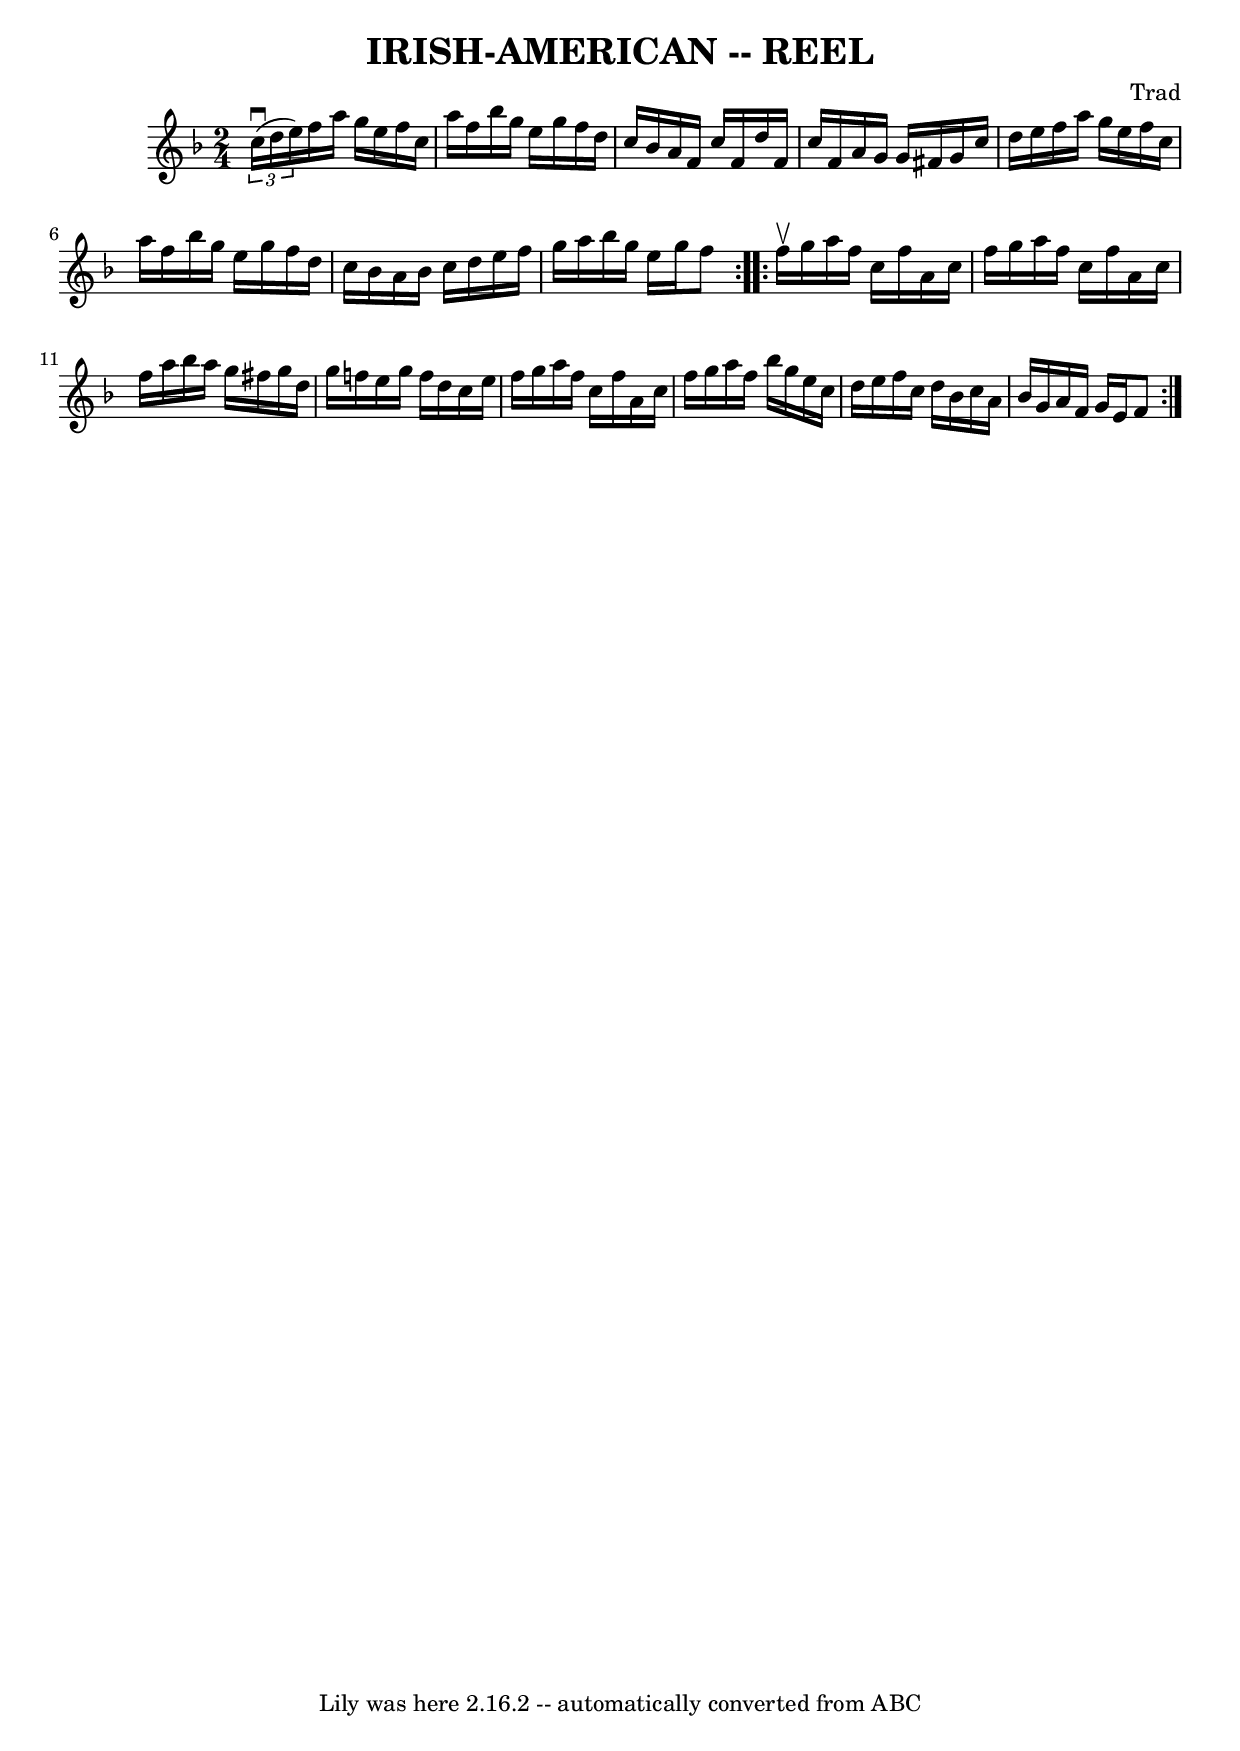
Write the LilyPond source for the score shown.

\version "2.7.40"
\include "Mammoth.ily"
\header {
	%% book = "Cole's 1000 Fiddle Tunes"
	composer = "Trad"
	crossRefNumber = "1"
	footnotes = ""
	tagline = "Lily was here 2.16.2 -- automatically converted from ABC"
	title = "IRISH-AMERICAN -- REEL"
}
voicedefault =  {


\repeat volta 2 {
\time 2/4 
\key f \major   \times 2/3 { c''16 (^\downbow d''16 e''16) 
}       |
 f''16 a''16 g''16 e''16 f''16 c''16 a''16  
 f''16    |
 bes''16 g''16 e''16 g''16 f''16 d''16    
c''16 bes'16    |
 a'16 f'16 c''16 f'16 d''16 f'16    
c''16 f'16    |
 a'16 g'16 g'16 fis'16 g'16 c''16    
d''16 e''16    |
     |
 f''16 a''16 g''16 e''16    
f''16 c''16 a''16 f''16    |
 bes''16 g''16 e''16    
g''16 f''16 d''16 c''16 bes'16    |
 a'16 bes'16    
c''16 d''16 e''16 f''16 g''16 a''16    |
 bes''16    
g''16 e''16 g''16 f''8    }     \repeat volta 2 { f''16^\upbow   
g''16        |
 a''16 f''16 c''16 f''16 a'16 c''16    
f''16 g''16    |
 a''16 f''16 c''16 f''16 a'16 c''16  
 f''16 a''16    |
 bes''16 a''16 g''16 fis''16 g''16    
d''16 g''16 f''!16    |
 e''16 g''16 f''16 d''16    
c''16 e''16 f''16 g''16    |
     |
 a''16 f''16    
c''16 f''16 a'16 c''16 f''16 g''16    |
 a''16 f''16  
 bes''16 g''16 e''16 c''16 d''16 e''16    |
 f''16    
c''16 d''16 bes'16 c''16 a'16 bes'16 g'16    |
 a'16  
 f'16 g'16 e'16 f'8    }   
}

\score{
    <<

	\context Staff="default"
	{
	    \voicedefault 
	}

    >>
	\layout {
	}
	\midi {}
}
